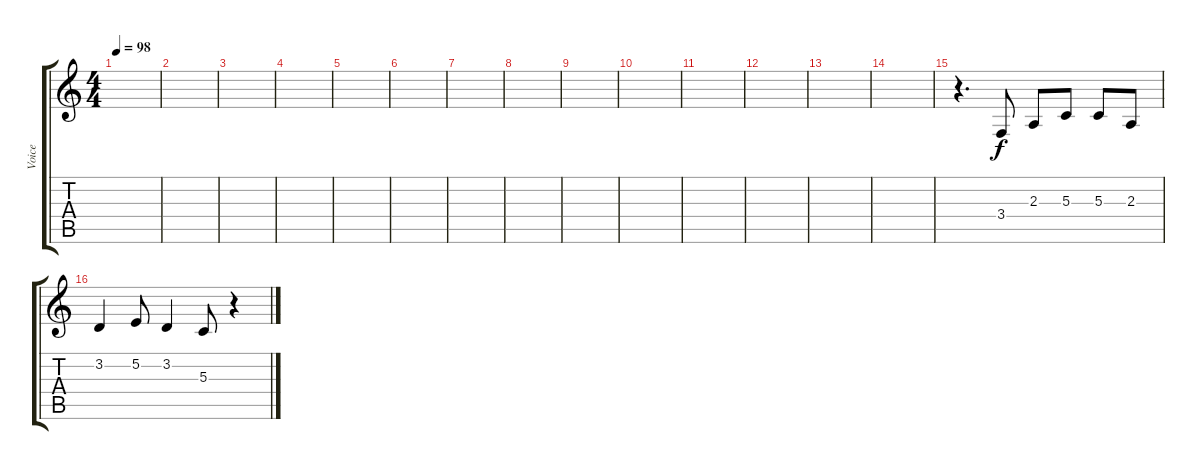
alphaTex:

\track ("Voice" "Voice") {instrument flute}
\staff {score tabs}
\tuning (E4 B3 G3 D3 A2 E2) {hide}
\ts (4 4)
\tempo 98
\clef g2
\ks c
|
|
|
|
|
|
|
|
|
|
|
|
|
|
r.4{d} 3.4.8 2.3.8 5.3.8 5.3.8 2.3.8 |
3.2.4 5.2.8 3.2.4 5.3.8 r.4
